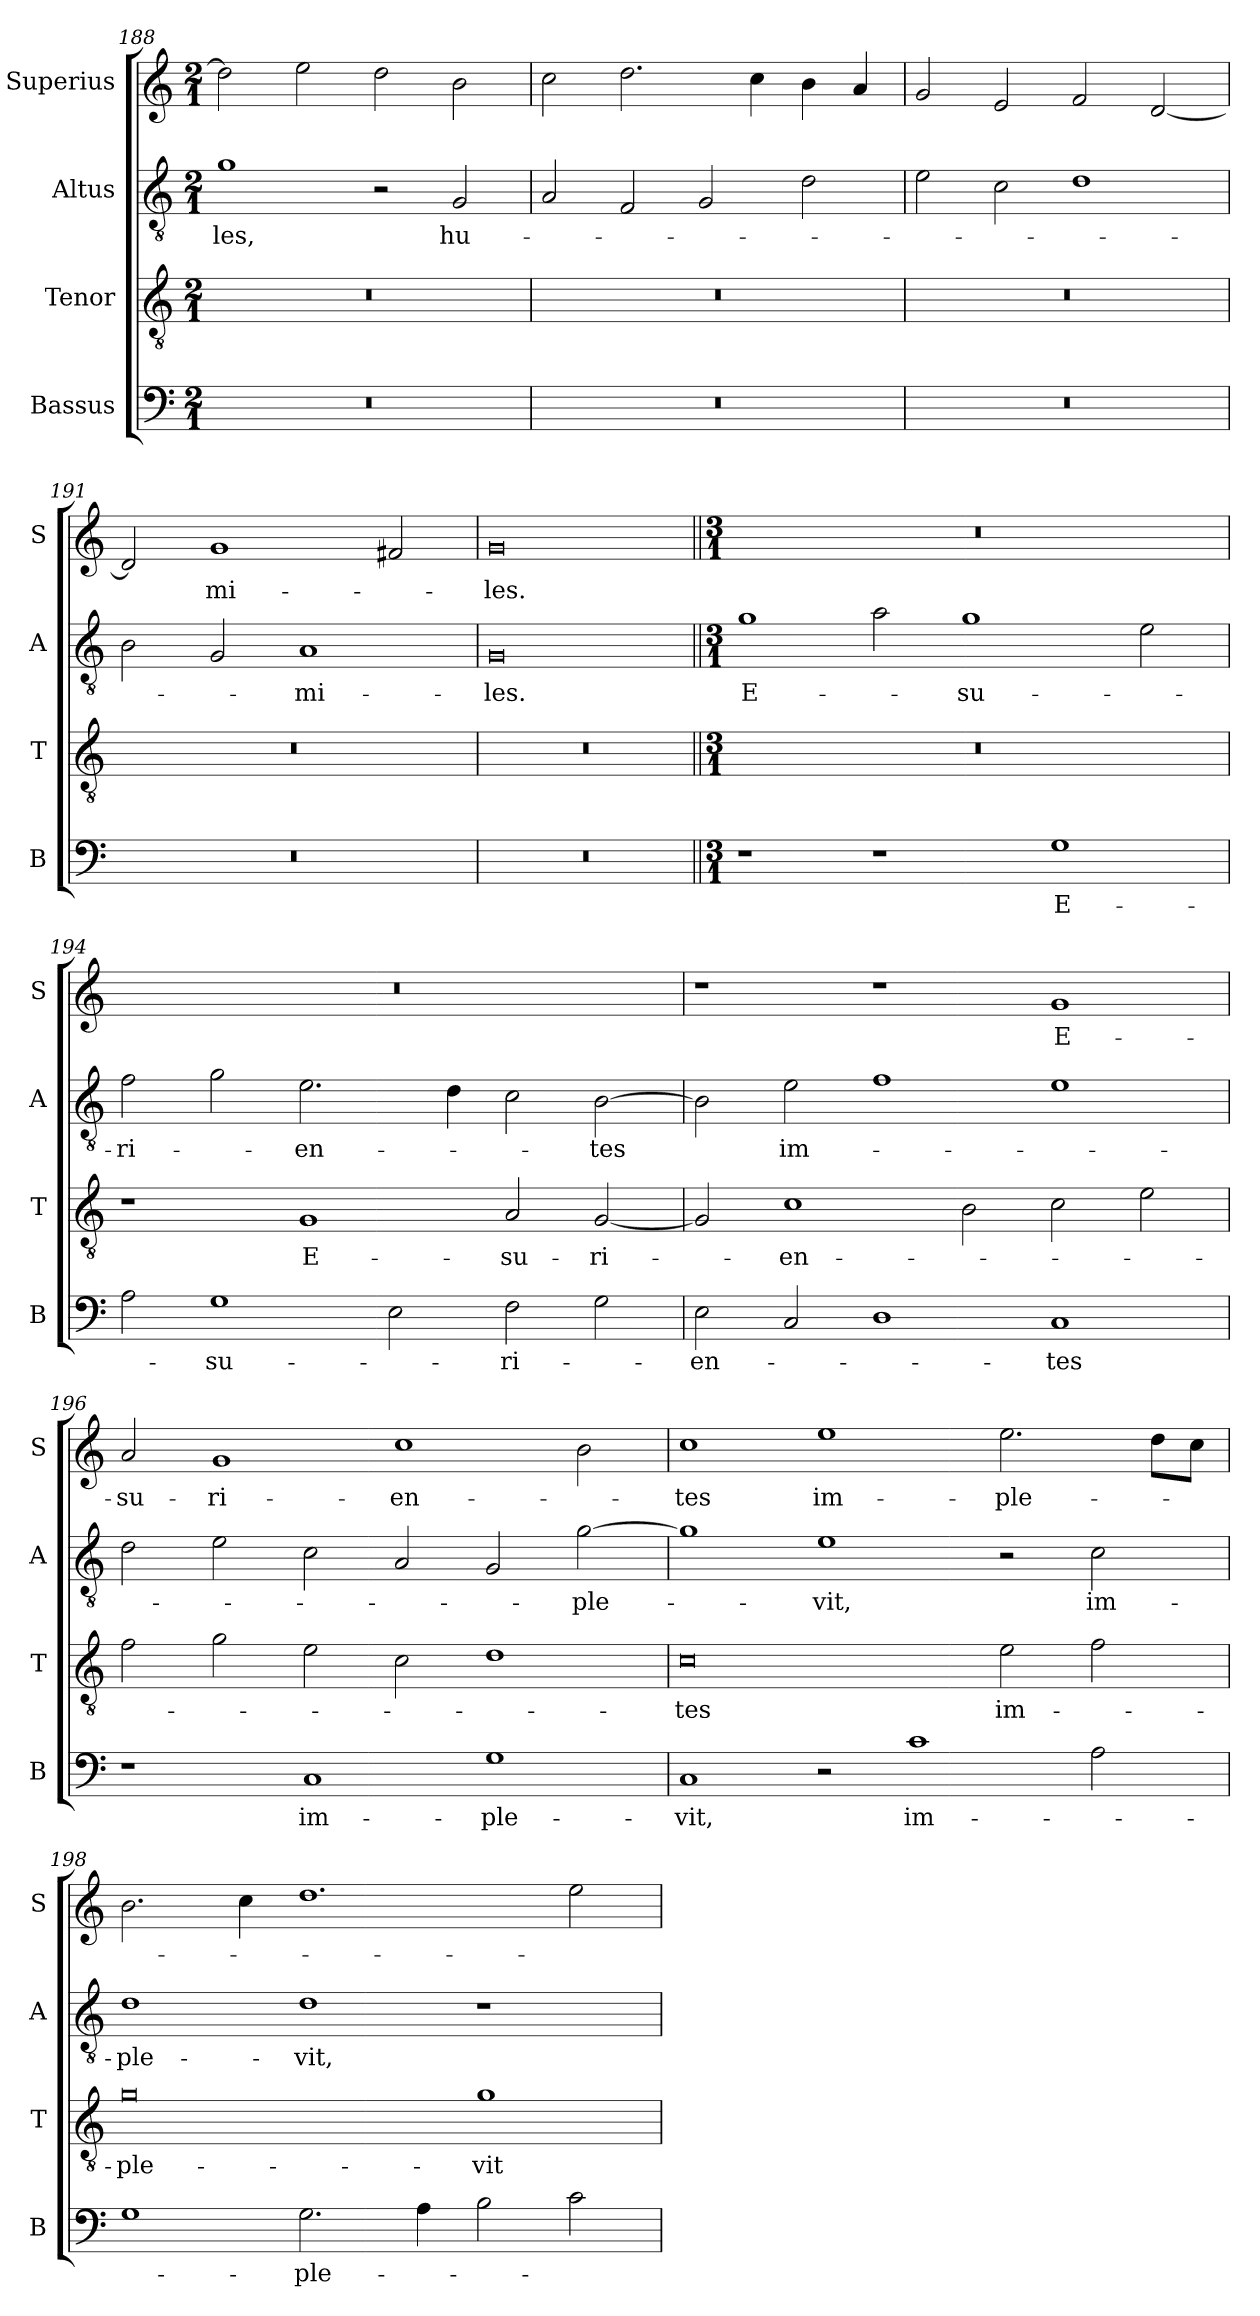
**kern	**text	**kern	**text	**kern	**text	**kern	**text
*part4	*part4	*part3	*part3	*part2	*part2	*part1	*part1
*staff4	*staff4	*staff3	*staff3	*staff2	*staff2	*staff1	*staff1
*I"Bassus	*	*I"Tenor	*	*I"Altus	*	*I"Superius	*
*I'B	*	*I'T	*	*I'A	*	*I'S	*
*clefF4	*	*clefGv2	*	*clefGv2	*	*clefG2	*
*k[]	*	*k[]	*	*k[]	*	*k[]	*
*M2/1	*	*M2/1	*	*M2/1	*	*M2/1	*
=188	=188	=188	=188	=188	=188	=188	=188
!	!	!	!	!	!LO:LY:i	!	!
0r	.	0r	.	1g	-les,	2dd]	.
.	.	.	.	.	.	2ee	.
.	.	.	.	2r	.	2dd	.
!	!	!	!	!	!LO:LY:i	!	!
.	.	.	.	2G	hu-	2b	.
=189	=189	=189	=189	=189	=189	=189	=189
0r	.	0r	.	2A	.	2cc	.
.	.	.	.	2F	.	2.dd	.
.	.	.	.	2G	.	.	.
.	.	.	.	.	.	4cc	.
.	.	.	.	2d	.	4b	.
.	.	.	.	.	.	4a	.
=190	=190	=190	=190	=190	=190	=190	=190
0r	.	0r	.	2e	.	2g	.
.	.	.	.	2c	.	2e	.
.	.	.	.	1d	.	2f	.
.	.	.	.	.	.	[2d	.
=191	=191	=191	=191	=191	=191	=191	=191
0r	.	0r	.	2B	.	2d]	.
.	.	.	.	2G	.	1g	-mi-
!	!	!	!	!	!LO:LY:i	!	!
.	.	.	.	1A	-mi-	.	.
.	.	.	.	.	.	2f#X	.
=192	=192	=192	=192	=192	=192	=192	=192
0r	.	0r	.	0G	-les.	0g	-les.
=193||	=193||	=193||	=193||	=193||	=193||	=193||	=193||
*M3/1	*	*M3/1	*	*M3/1	*	*M3/1	*
1r	.	0.r	.	1g	E-	0.r	.
1r	.	.	.	2a	.	.	.
.	.	.	.	1g	-su-	.	.
1G	E-	.	.	.	.	.	.
.	.	.	.	2e	.	.	.
=194	=194	=194	=194	=194	=194	=194	=194
2A	.	1r	.	2f	-ri-	0.r	.
1G	-su-	.	.	2g	.	.	.
.	.	1G	E-	2.e	-en-	.	.
2E	.	.	.	.	.	.	.
.	.	.	.	4d	.	.	.
2F	-ri-	2A	-su-	2c	.	.	.
2G	.	[2G	-ri-	[2B	-tes	.	.
=195	=195	=195	=195	=195	=195	=195	=195
2E	-en-	2G]	.	2B]	.	1r	.
2C	.	1c	-en-	2e	im-	.	.
1D	.	.	.	1f	.	1r	.
.	.	2B	.	.	.	.	.
1C	-tes	2c	.	1e	.	1g	E-
.	.	2e	.	.	.	.	.
=196	=196	=196	=196	=196	=196	=196	=196
1r	.	2f	.	2d	.	2a	-su-
.	.	2g	.	2e	.	1g	-ri-
!	!LO:LY:i	!	!	!	!	!	!
1C	im-	2e	.	2c	.	.	.
.	.	2c	.	2A	.	1cc	-en-
!	!LO:LY:i	!	!	!	!	!	!
1G	-ple-	1d	.	2G	.	.	.
.	.	.	.	[2g	-ple-	2b	.
=197	=197	=197	=197	=197	=197	=197	=197
!	!LO:LY:i	!	!	!	!	!	!
1C	-vit,	0c	-tes	1g]	.	1cc	-tes
2r	.	.	.	1e	-vit,	1ee	im-
1c	im-	.	.	.	.	.	.
.	.	2e	im-	2r	.	2.ee	-ple-
!	!	!	!	!	!LO:LY:i	!	!
2A	.	2f	.	2c	im-	.	.
.	.	.	.	.	.	8ddL	.
.	.	.	.	.	.	8ccJ	.
=198	=198	=198	=198	=198	=198	=198	=198
!	!	!	!	!	!LO:LY:i	!	!
1G	.	0g	-ple-	1d	-ple-	2.b	.
.	.	.	.	.	.	4cc	.
!	!	!	!	!	!LO:LY:i	!	!
2.G	-ple-	.	.	1d	-vit,	1.dd	.
4A	.	.	.	.	.	.	.
2B	.	1g	-vit	1r	.	.	.
2c	.	.	.	.	.	2ee	.
=	=	=	=	=	=	=	=
*-	*-	*-	*-	*-	*-	*-	*-
